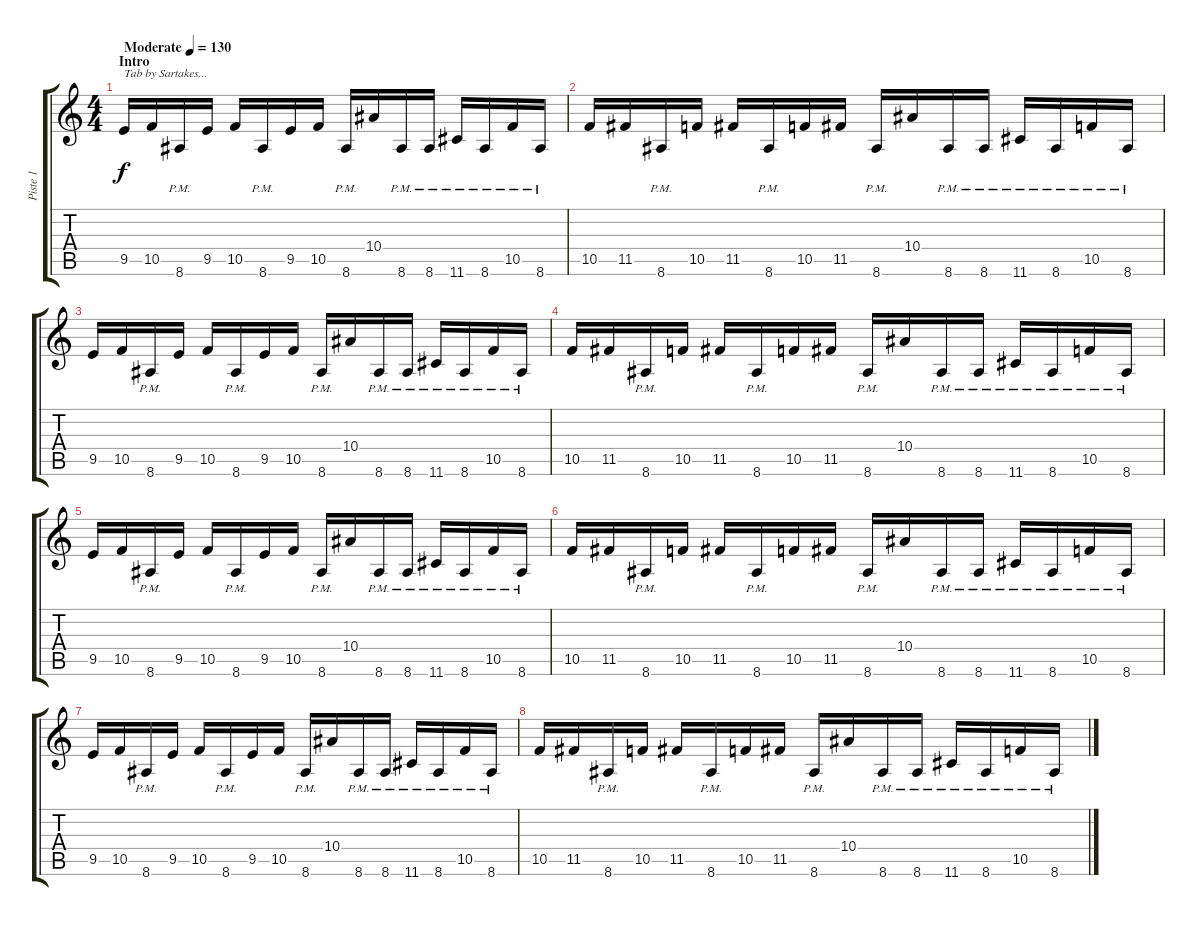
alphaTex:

\track ("Piste 1" "Piste 1") {instrument distortionguitar}
\staff {score tabs}
\tuning (D4 A3 F3 C3 G2 D2) {hide}
\ts (4 4)
\section ("" "Intro")
\tempo (130 "Moderate")
\clef g2
\ks c
9.5.16{txt "Tab by Sartakes..." dy f instrument distortionguitar} 10.5.16 8.6{pm}.16 9.5.16 10.5.16 8.6{pm}.16 9.5.16 10.5.16 8.6{pm}.16 10.4.16 8.6{pm}.16 8.6{pm}.16 11.6{pm}.16 8.6{pm}.16 10.5{pm}.16 8.6{pm}.16 |
10.5.16 11.5.16 8.6{pm}.16 10.5.16 11.5.16 8.6{pm}.16 10.5.16 11.5.16 8.6{pm}.16 10.4.16 8.6{pm}.16 8.6{pm}.16 11.6{pm}.16 8.6{pm}.16 10.5{pm}.16 8.6{pm}.16 |
9.5.16 10.5.16 8.6{pm}.16 9.5.16 10.5.16 8.6{pm}.16 9.5.16 10.5.16 8.6{pm}.16 10.4.16 8.6{pm}.16 8.6{pm}.16 11.6{pm}.16 8.6{pm}.16 10.5{pm}.16 8.6{pm}.16 |
10.5.16 11.5.16 8.6{pm}.16 10.5.16 11.5.16 8.6{pm}.16 10.5.16 11.5.16 8.6{pm}.16 10.4.16 8.6{pm}.16 8.6{pm}.16 11.6{pm}.16 8.6{pm}.16 10.5{pm}.16 8.6{pm}.16 |
9.5.16 10.5.16 8.6{pm}.16 9.5.16 10.5.16 8.6{pm}.16 9.5.16 10.5.16 8.6{pm}.16 10.4.16 8.6{pm}.16 8.6{pm}.16 11.6{pm}.16 8.6{pm}.16 10.5{pm}.16 8.6{pm}.16 |
10.5.16 11.5.16 8.6{pm}.16 10.5.16 11.5.16 8.6{pm}.16 10.5.16 11.5.16 8.6{pm}.16 10.4.16 8.6{pm}.16 8.6{pm}.16 11.6{pm}.16 8.6{pm}.16 10.5{pm}.16 8.6{pm}.16 |
9.5.16 10.5.16 8.6{pm}.16 9.5.16 10.5.16 8.6{pm}.16 9.5.16 10.5.16 8.6{pm}.16 10.4.16 8.6{pm}.16 8.6{pm}.16 11.6{pm}.16 8.6{pm}.16 10.5{pm}.16 8.6{pm}.16 |
10.5.16 11.5.16 8.6{pm}.16 10.5.16 11.5.16 8.6{pm}.16 10.5.16 11.5.16 8.6{pm}.16 10.4.16 8.6{pm}.16 8.6{pm}.16 11.6{pm}.16 8.6{pm}.16 10.5{pm}.16 8.6{pm}.16
